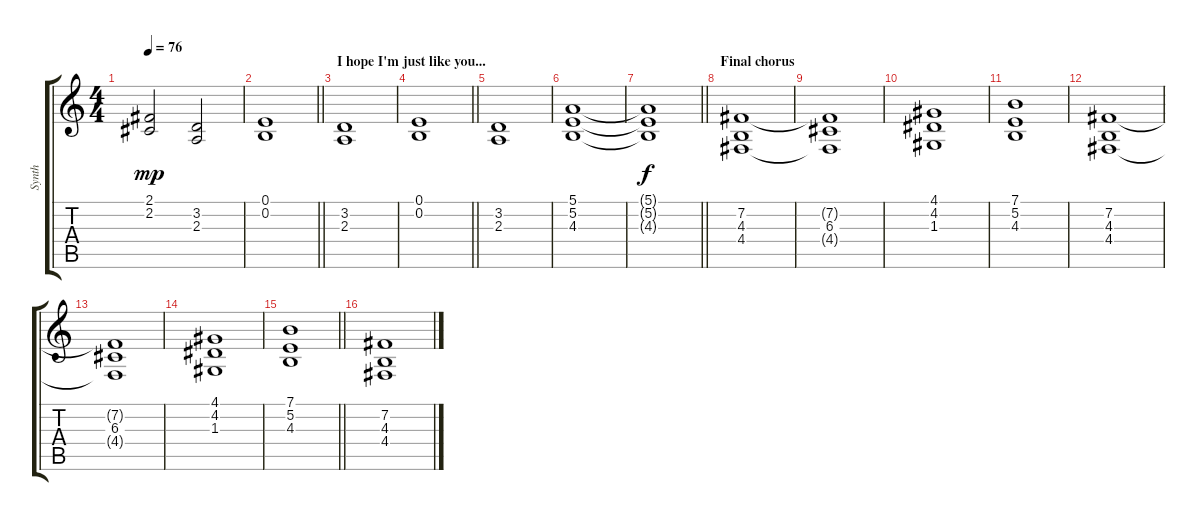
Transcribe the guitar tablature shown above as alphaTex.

\track ("Synth" "Synth") {instrument pad2warm}
\staff {score tabs}
\tuning (E4 B3 G3 D3 A2 E2) {hide}
\ts (4 4)
\tempo 76
\clef g2
\ks c
(2.1 2.2).2{dy mp} (3.2 2.3).2 |
\barLineRight lightlight
(0.1 0.2).1 |
\section ("" "I hope I'm just like you...")
(3.2 2.3).1 |
\barLineRight lightlight
(0.1 0.2).1 |
(3.2 2.3).1 |
(5.1 5.2 4.3).1 |
\barLineRight lightlight
(5.1{t} 5.2{t} 4.3{t}).1{dy f} |
\section ("" "Final chorus")
(7.2 4.3 4.4).1 |
(7.2{t} 6.3 4.4{t}).1 |
(4.1 4.2 1.3).1 |
(7.1 5.2 4.3).1 |
(7.2 4.3 4.4).1 |
(7.2{t} 6.3 4.4{t}).1 |
(4.1 4.2 1.3).1 |
\barLineRight lightlight
(7.1 5.2 4.3).1 |
(7.2 4.3 4.4).1
